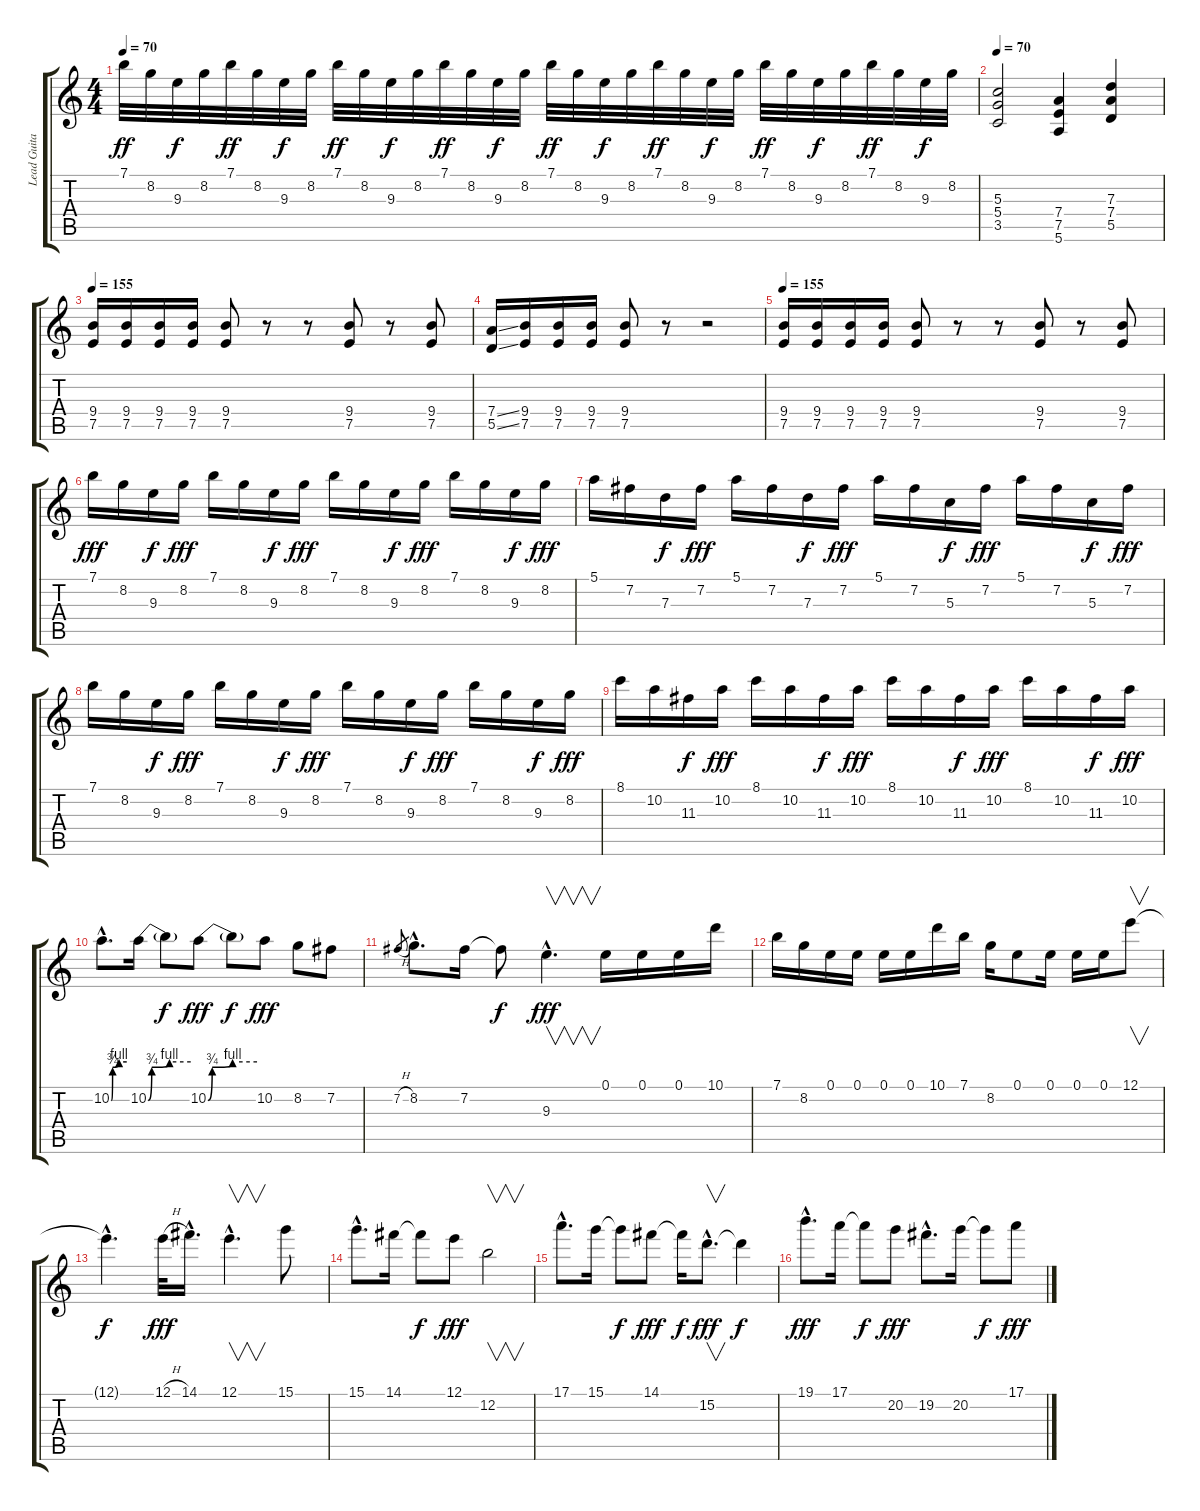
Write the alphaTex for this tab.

\track ("Lead Guitar" "Lead Guita") {instrument distortionguitar}
\staff {score tabs}
\tuning (E4 B3 G3 D3 A2 E2) {hide}
\ts (4 4)
\tempo 70
\clef g2
\ks c
7.1.32{dy ff} 8.2.32 9.3.32{dy f} 8.2.32 7.1.32{dy ff} 8.2.32 9.3.32{dy f} 8.2.32 7.1.32{dy ff} 8.2.32 9.3.32{dy f} 8.2.32 7.1.32{dy ff} 8.2.32 9.3.32{dy f} 8.2.32 7.1.32{dy ff} 8.2.32 9.3.32{dy f} 8.2.32 7.1.32{dy ff} 8.2.32 9.3.32{dy f} 8.2.32 7.1.32{dy ff} 8.2.32 9.3.32{dy f} 8.2.32 7.1.32{dy ff} 8.2.32 9.3.32{dy f} 8.2.32 |
\tempo 70
(5.3 5.4 3.5).2 (7.4 7.5 5.6).4 (7.3 7.4 5.5).4 |
\tempo 155
(9.4 7.5).16 (9.4 7.5).16 (9.4 7.5).16 (9.4 7.5).16 (9.4 7.5).8 r.8 r.8 (9.4 7.5).8 r.8 (9.4 7.5).8 |
(7.4{ss} 5.5{ss}).16 (9.4 7.5).16 (9.4 7.5).16 (9.4 7.5).16 (9.4 7.5).8 r.8 r.2 |
\tempo 155
(9.4 7.5).16 (9.4 7.5).16 (9.4 7.5).16 (9.4 7.5).16 (9.4 7.5).8 r.8 r.8 (9.4 7.5).8 r.8 (9.4 7.5).8 |
7.1.16{dy fff volume 15 balance 10} 8.2.16 9.3.16{dy f} 8.2.16{dy fff} 7.1.16 8.2.16 9.3.16{dy f} 8.2.16{dy fff} 7.1.16 8.2.16 9.3.16{dy f} 8.2.16{dy fff} 7.1.16 8.2.16 9.3.16{dy f} 8.2.16{dy fff} |
5.1.16{volume 16} 7.2.16 7.3.16{dy f} 7.2.16{dy fff} 5.1.16 7.2.16 7.3.16{dy f} 7.2.16{dy fff} 5.1.16 7.2.16 5.3.16{dy f} 7.2.16{dy fff} 5.1.16 7.2.16 5.3.16{dy f} 7.2.16{dy fff} |
7.1.16{volume 13} 8.2.16 9.3.16{dy f} 8.2.16{dy fff} 7.1.16 8.2.16 9.3.16{dy f} 8.2.16{dy fff} 7.1.16 8.2.16 9.3.16{dy f} 8.2.16{dy fff} 7.1.16 8.2.16 9.3.16{dy f} 8.2.16{dy fff} |
8.1.16{volume 16} 10.2.16 11.3.16{dy f} 10.2.16{dy fff} 8.1.16 10.2.16 11.3.16{dy f} 10.2.16{dy fff} 8.1.16 10.2.16 11.3.16{dy f} 10.2.16{dy fff} 8.1.16 10.2.16 11.3.16{dy f} 10.2.16{dy fff} |
10.2{be (custom 0 0 5 3 30 4 60 4) hac}.8{d} 10.2{be (custom 0 0 5 3 30 4 60 4)}.16 10.2{t}.8{dy f} 10.2{be (custom 0 0 5 3 30 4 60 4)}.8{dy fff} 10.2{t}.8{dy f} 10.2.8{dy fff} 8.2.8 7.2.8 |
7.2{h}.8{gr} 8.2{hac}.8{d} 7.2.16 7.2{t}.8{dy f} 9.3{hac}.4{v d dy fff} 0.1.16 0.1.16 0.1.16 10.1.16 |
7.1.16 8.2.16 0.1.16 0.1.16 0.1.16 0.1.16 10.1.16 7.1.16 8.2.16 0.1.8 0.1.16 0.1.16 0.1.16 12.1.8{v} |
12.1{hac t}.4{d dy f} 12.1{h}.32{dy fff} 14.1{hac}.16{d} 12.1{hac}.4{v d} 15.1.8 |
15.1{hac}.8{d} 14.1.16 14.1{t}.8{dy f} 12.1.8{dy fff} 12.2.2{v} |
17.1{hac}.8{d} 15.1.16 15.1{t}.8{dy f} 14.1.8{dy fff} 14.1{t}.16{dy f} 15.2{hac}.8{v d dy fff} 15.2{t}.4{dy f} |
19.1{hac}.8{d dy fff} 17.1.16 17.1{t}.8{dy f} 20.2.8{dy fff} 19.2{hac}.8{d} 20.2.16 20.2{t}.8{dy f} 17.1.8{dy fff}
